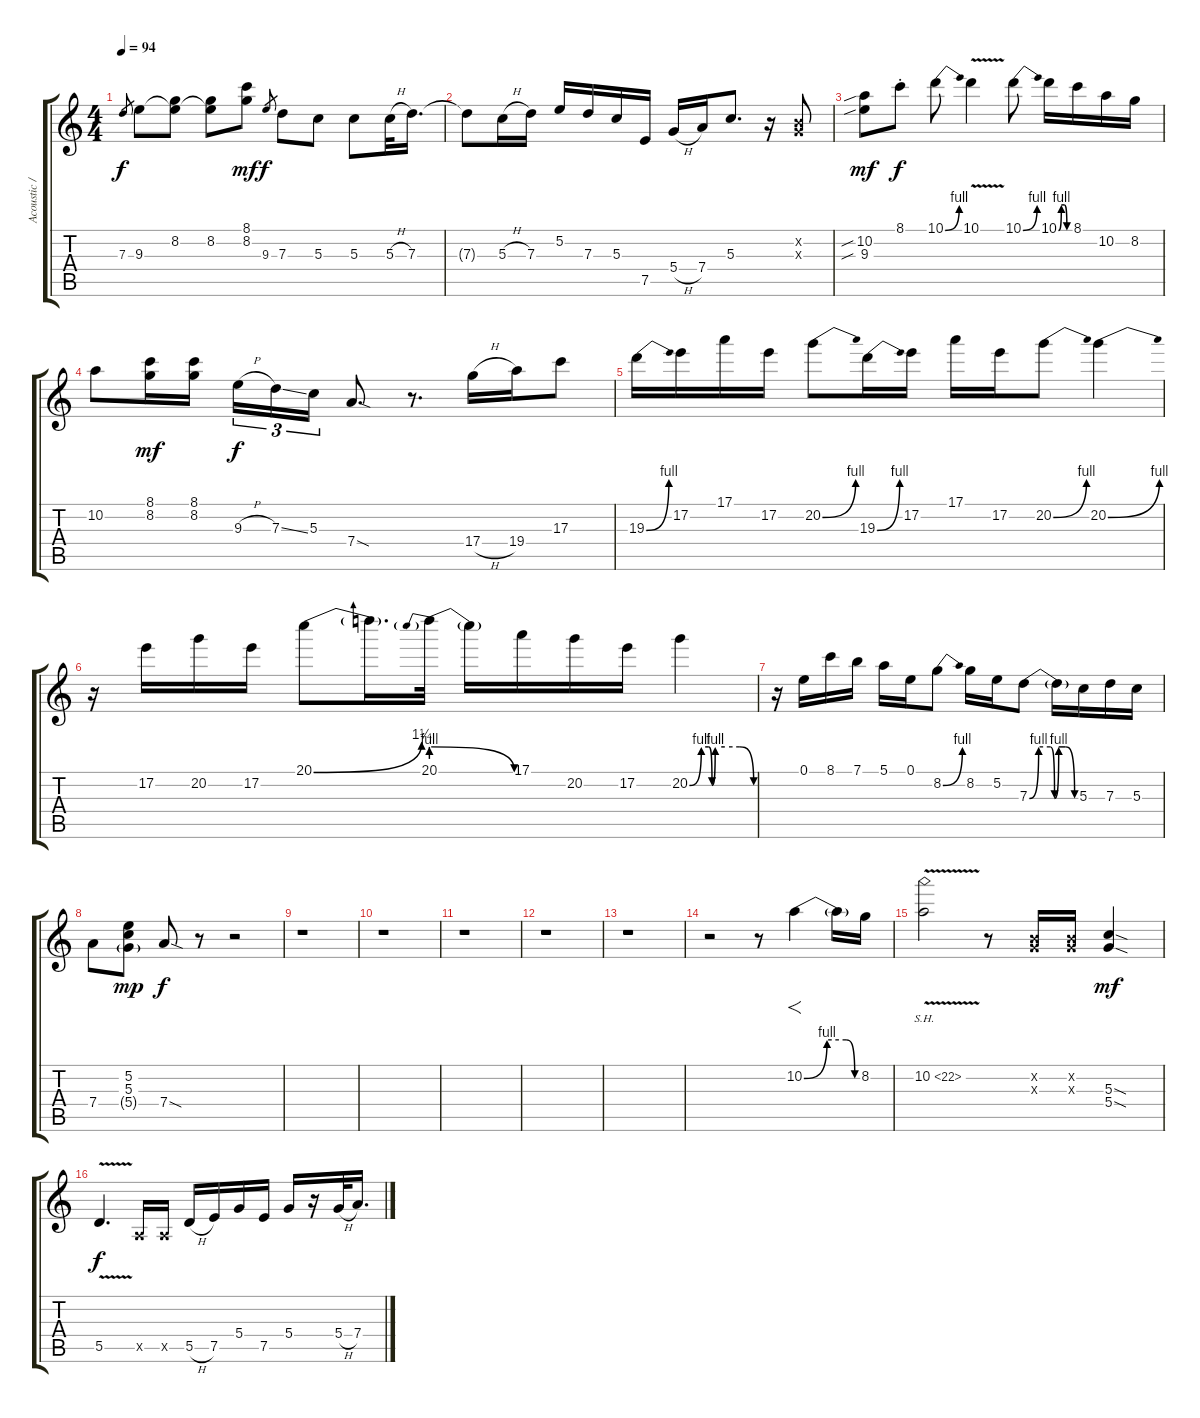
\track ("Acoustic / Lead" "Acoustic /") {instrument overdrivenguitar}
\staff {score tabs}
\tuning (E4 B3 G3 D3 A2 E2) {hide}
\ts (4 4)
\tempo 94
\clef g2
\ks c
7.3.8{gr dy f} 9.3.8 (8.2 9.3{t}).8 (8.2 9.3{t}).8 (8.1 8.2).8{dy mf} 9.3.8{gr dy f} 7.3.8 5.3.8 5.3.8 5.3{h}.32 7.3.16{d} |
7.3{t}.8 5.3{h}.16 7.3.16 5.2.16 7.3.16 5.3.16 7.5.16 5.4{h}.16 7.4.16 5.3.8{d} r.16 (0.2{x} 0.3{x}).8 |
(10.2{sib} 9.3{sib}).8{dy mf} 8.1{st}.8{dy f} 10.1{be (bend 0 0 60 4)}.8 10.1{v}.4 10.1{be (bend 0 0 60 4)}.8 10.1{be (custom 0 0 15 4 30 4 45 0 60 0)}.16 8.1.16 10.2.16 8.2.16 |
10.2.8 (8.1 8.2).16{dy mf} (8.1 8.2).16 9.3{h}.16{tu (3 2) dy f} 7.3{ss}.16{tu (3 2)} 5.3.16{tu (3 2)} 7.4{sod}.8{d} r.8{d} 17.4{h}.16 19.4.16 17.3.8 |
19.3{be (bend 0 0 60 4)}.16 17.2.16 17.1.16 17.2.16 20.2{be (bend 0 0 60 4)}.8 19.3{be (bend 0 0 60 4)}.16 17.2.16 17.1.16 17.2.16 20.2{be (bend 0 0 60 4)}.8 20.2{be (bend 0 0 60 4)}.4 |
r.16 17.2.16 20.2.16 17.2.16 20.1{be (bend 0 0 60 5)}.8 20.1{t}.16{d} 20.1{be (prebendrelease 0 4 60 0)}.32 20.1{t}.16 17.1.16 20.2.16 17.2.16 20.2{be (custom 0 0 11 4 18 4 21 0 24 4 33 4 47 4 60 0)}.4 |
r.16 0.1.16 8.1.16 7.1.16 5.1.16 0.1.16 8.2{be (bend 0 0 60 4)}.8 8.2.16 5.2.16 7.3{be (custom 0 0 11 4 25 4 30 0 35 4 43 4 54 0 60 0)}.8 7.3{t}.16 5.3.16 7.3.16 5.3.16 |
7.4.8 (5.2 5.3 5.4{g}).8{dy mp} 7.4{sod}.8{dy f} r.8 r.2 |
r.1 |
r.1 |
r.1 |
r.1 |
r.1 |
r.2 r.8 10.2{be (custom 0 0 24 4 44 4 53 0 60 0)}.4{f} 10.2{t}.16 8.2.16 |
10.2{sh 12 v}.2 r.8 (0.2{x} 0.3{x}).16 (0.2{x} 0.3{x}).16 (5.3{sod} 5.4{sod}).4{dy mf} |
5.5{v}.4{d dy f} 0.5{x}.16 0.5{x}.16 5.5{h}.16 7.5.16 5.4.16 7.5.16 5.4.16 r.16 5.4{h}.32 7.4.16{d}
